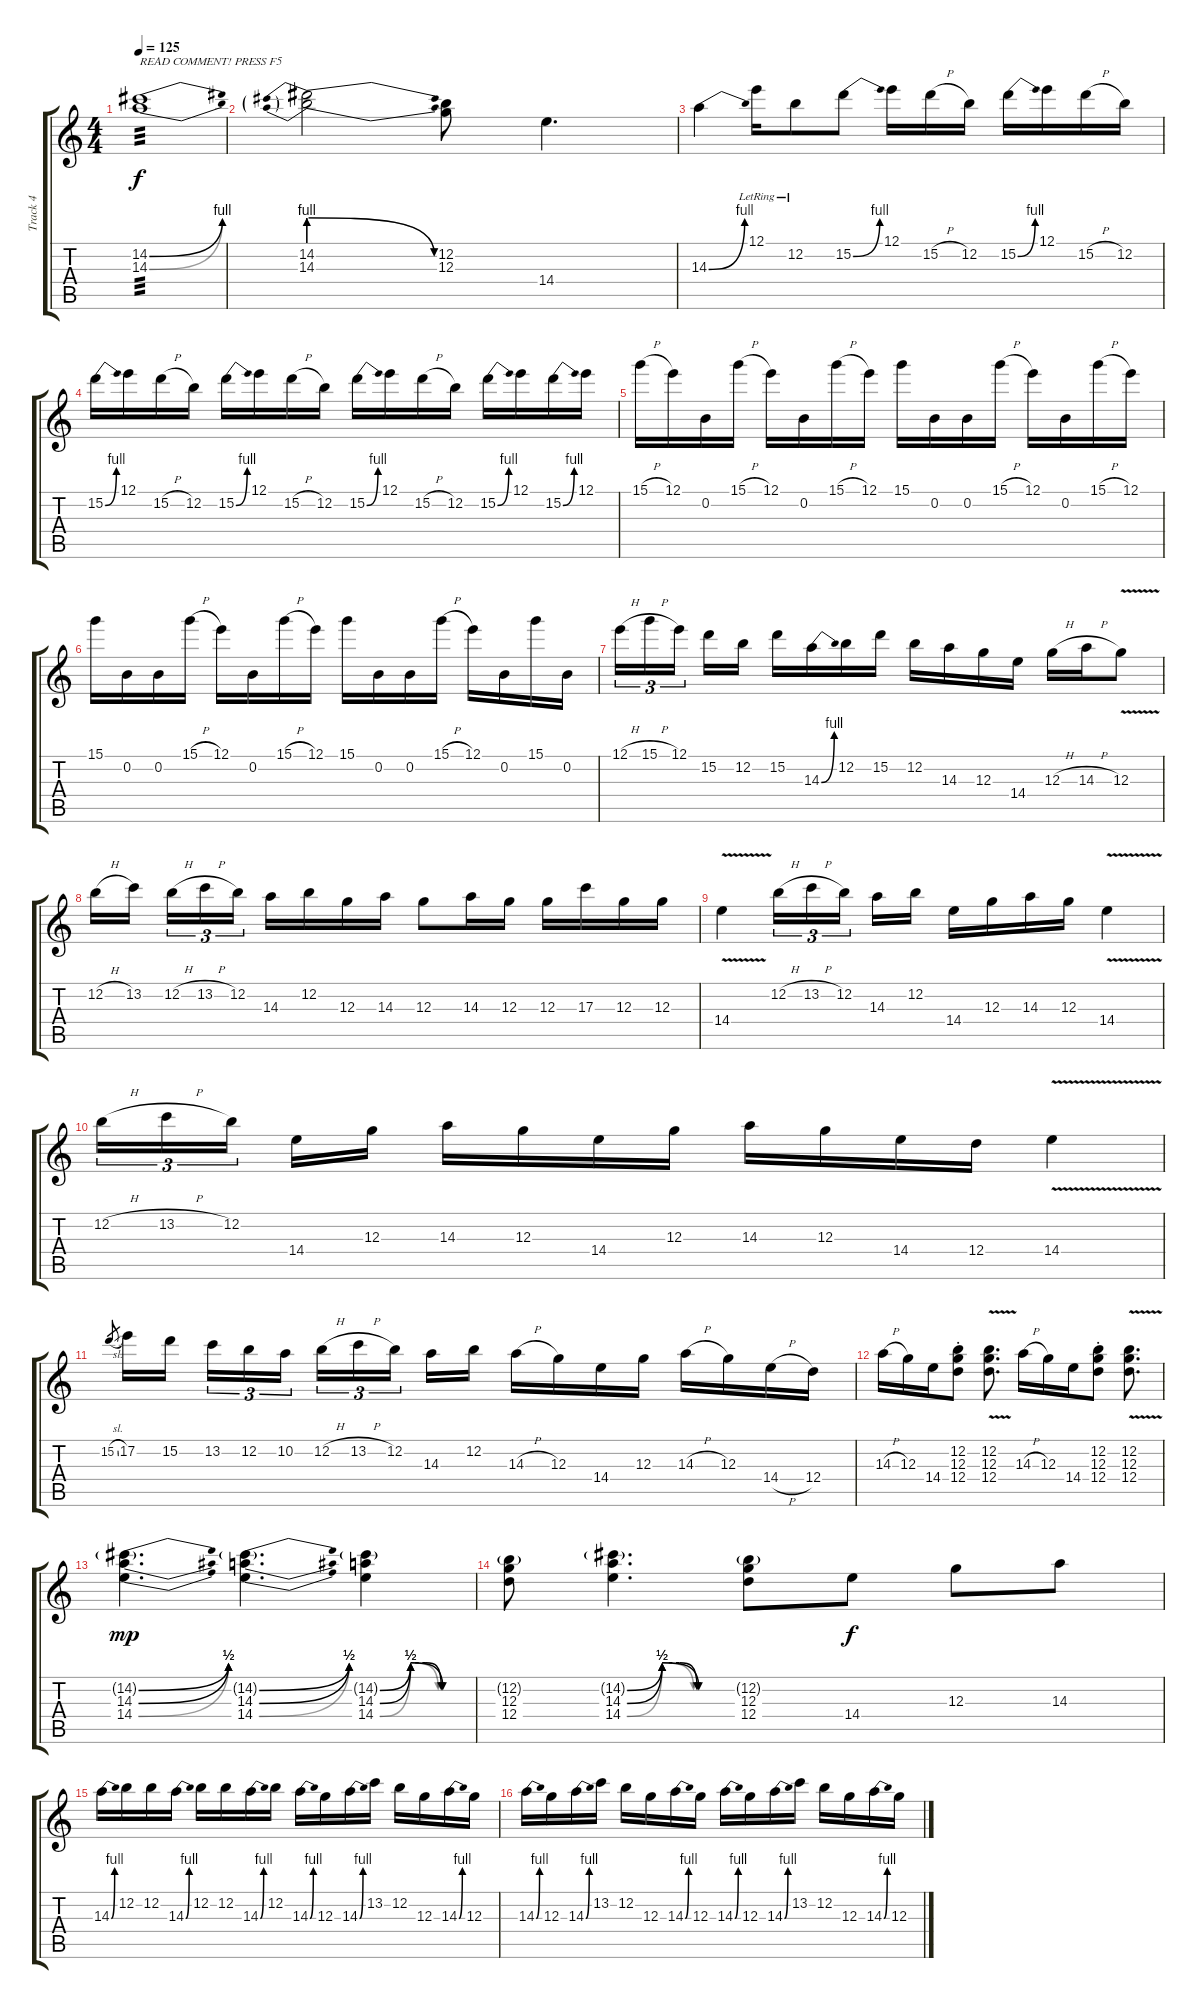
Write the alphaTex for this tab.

\track ("Track 4" "Track 4") {instrument distortionguitar}
\staff {score tabs}
\tuning (E4 B3 G3 D3 A2 E2) {hide}
\ts (4 4)
\tempo 125
\clef g2
\ks c
(14.2{be (bend 0 0 60 4)} 14.3{be (bend 0 0 60 4)}).1{txt "READ COMMENT! PRESS F5" tp 3 dy f instrument distortionguitar} |
(14.2{be (prebendrelease 0 4 60 0)} 14.3{be (prebendrelease 0 4 60 0)}).2 (12.2 12.3).8 14.4.4{d} |
14.3{be (bend 0 0 60 4)}.4 12.1{lr}.16 12.2{lr}.8 15.2{be (bend 0 0 60 4)}.8 12.1.16 15.2{h}.16 12.2.16 15.2{be (bend 0 0 60 4)}.16 12.1.16 15.2{h}.16 12.2.16 |
15.2{be (bend 0 0 60 4)}.16 12.1.16 15.2{h}.16 12.2.16 15.2{be (bend 0 0 60 4)}.16 12.1.16 15.2{h}.16 12.2.16 15.2{be (bend 0 0 60 4)}.16 12.1.16 15.2{h}.16 12.2.16 15.2{be (bend 0 0 60 4)}.16 12.1.16 15.2{be (bend 0 0 60 4)}.16 12.1.16 |
15.1{h}.16 12.1.16 0.2.16 15.1{h}.16 12.1.16 0.2.16 15.1{h}.16 12.1.16 15.1.16 0.2.16 0.2.16 15.1{h}.16 12.1.16 0.2.16 15.1{h}.16 12.1.16 |
15.1.16 0.2.16 0.2.16 15.1{h}.16 12.1.16 0.2.16 15.1{h}.16 12.1.16 15.1.16 0.2.16 0.2.16 15.1{h}.16 12.1.16 0.2.16 15.1.16 0.2.16 |
12.1{h}.16{tu (3 2)} 15.1{h}.16{tu (3 2)} 12.1.16{tu (3 2) beam splitsecondary} 15.2.16 12.2.16 15.2.16 14.3{be (bend 0 0 60 4)}.16 12.2.16 15.2.16 12.2.16 14.3.16 12.3.16 14.4.16 12.3{h}.16 14.3{h}.16 12.3{v}.8 |
12.2{h}.16 13.2.16{beam splitsecondary} 12.2{h}.16{tu (3 2)} 13.2{h}.16{tu (3 2)} 12.2.16{tu (3 2)} 14.3.16 12.2.16 12.3.16 14.3.16 12.3.8 14.3.16 12.3.16 12.3.16 17.3.16 12.3.16 12.3.16 |
14.4{v}.4 12.2{h}.16{tu (3 2)} 13.2{h}.16{tu (3 2)} 12.2.16{tu (3 2) beam splitsecondary} 14.3.16 12.2.16 14.4.16 12.3.16 14.3.16 12.3.16 14.4{v}.4 |
12.2{h}.16{tu (3 2)} 13.2{h}.16{tu (3 2)} 12.2.16{tu (3 2) beam splitsecondary} 14.4.16 12.3.16 14.3.16 12.3.16 14.4.16 12.3.16 14.3.16 12.3.16 14.4.16 12.4.16 14.4{v}.4 |
15.2{sl}.8{gr} 17.2.16 15.2.16{beam splitsecondary} 13.2.16{tu (3 2)} 12.2.16{tu (3 2)} 10.2.16{tu (3 2)} 12.2{h}.16{tu (3 2)} 13.2{h}.16{tu (3 2)} 12.2.16{tu (3 2) beam splitsecondary} 14.3.16 12.2.16 14.3{h}.16 12.3.16 14.4.16 12.3.16 14.3{h}.16 12.3.16 14.4{h}.16 12.4.16 |
14.3{h}.16 12.3.16 14.4.16 (12.2 12.3{st} 12.4).8 (12.2{v} 12.3{v} 12.4{v}).8{d} 14.3{h}.16 12.3.16 14.4.16 (12.2 12.3{st} 12.4{st}).8 (12.2{v} 12.3{v} 12.4{v}).8{d} |
(14.2{be (bend 0 0 60 2) g} 14.3{be (bend 0 0 60 2)} 14.4{be (bend 0 0 60 2)}).4{d dy mp} (14.2{be (bend 0 0 60 2) g} 14.3{be (bend 0 0 60 2)} 14.4{be (bend 0 0 60 2)}).4{d} (14.2{be (custom 0 0 20 2 30 2 40 0 60 0) g} 14.3{be (custom 0 0 20 2 41 0 60 0)} 14.4{be (custom 0 0 20 2 38 0 60 0)}).4 |
(12.2{g} 12.3 12.4).8 (14.2{be (custom 0 0 20 2 30 2 40 0 60 0) g} 14.3{be (custom 0 0 20 2 41 0 60 0)} 14.4{be (custom 0 0 20 2 38 0 60 0)}).4{d} (12.2{g} 12.3 12.4).8 14.4.8{dy f} 12.3.8 14.3.8 |
14.3{be (bend 0 0 60 4)}.16 12.2.16 12.2.16 14.3{be (bend 0 0 60 4)}.16 12.2.16 12.2.16 14.3{be (bend 0 0 60 4)}.16 12.2.16 14.3{be (bend 0 0 60 4)}.16 12.3.16 14.3{be (bend 0 0 60 4)}.16 13.2.16 12.2.16 12.3.16 14.3{be (bend 0 0 60 4)}.16 12.3.16 |
14.3{be (bend 0 0 60 4)}.16 12.3.16 14.3{be (bend 0 0 60 4)}.16 13.2.16 12.2.16 12.3.16 14.3{be (bend 0 0 60 4)}.16 12.3.16 14.3{be (bend 0 0 60 4)}.16 12.3.16 14.3{be (bend 0 0 60 4)}.16 13.2.16 12.2.16 12.3.16 14.3{be (bend 0 0 60 4)}.16 12.3.16
